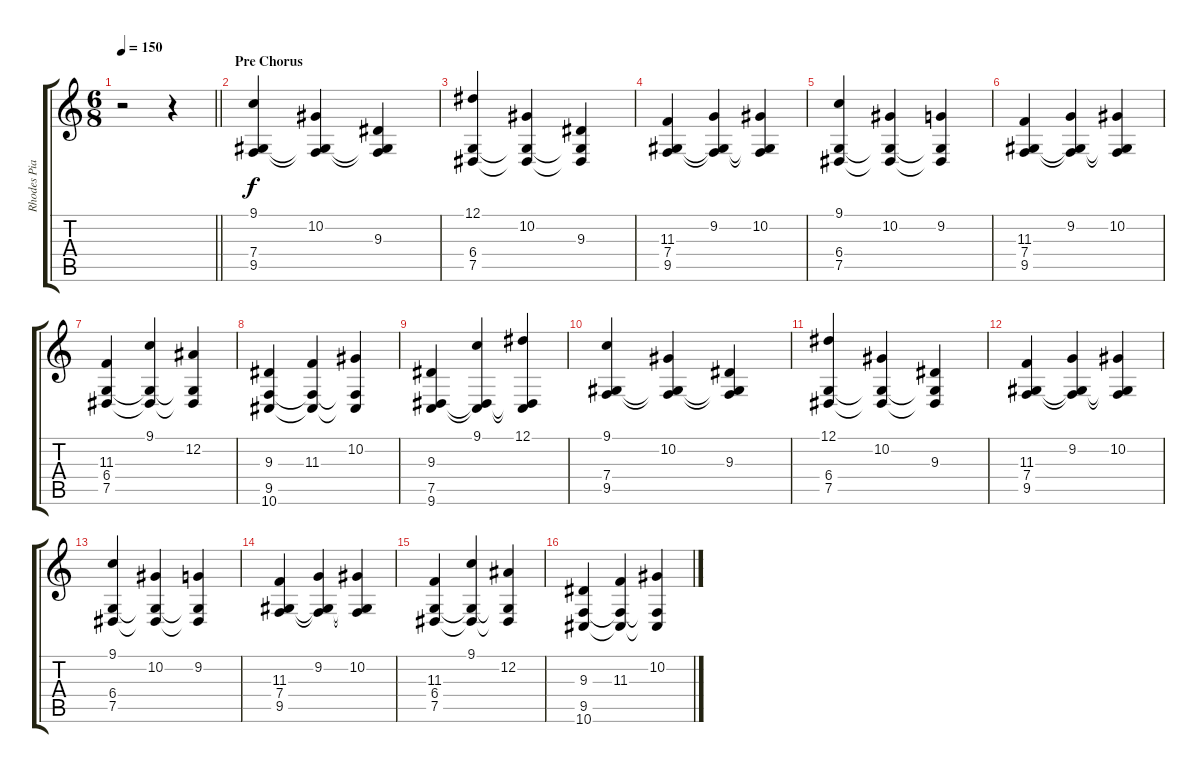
\track ("Rhodes Piano" "Rhodes Pia") {instrument electricpiano1}
\staff {score tabs}
\tuning (Eb4 Bb3 Gb3 Db3 Ab2 Eb2) {hide}
\ts (6 8)
\tempo 150
\clef g2
\barLineRight lightlight
\ks c
r.2{dy f} r.4 |
\section ("" "Pre Chorus")
(9.1 7.4 9.5).4 (10.2 7.4{t} 9.5{t}).4 (9.3 7.4{t} 9.5{t}).4 |
(12.1 6.4 7.5).4 (10.2 6.4{t} 7.5{t}).4 (9.3 6.4{t} 7.5{t}).4 |
(11.3 7.4 9.5).4 (9.2 7.4{t} 9.5{t}).4 (10.2 7.4{t} 9.5{t}).4 |
(9.1 6.4 7.5).4 (10.2 6.4{t} 7.5{t}).4 (9.2 6.4{t} 7.5{t}).4 |
(11.3 7.4 9.5).4 (9.2 7.4{t} 9.5{t}).4 (10.2 7.4{t} 9.5{t}).4 |
(11.3 6.4 7.5).4 (9.1 6.4{t} 7.5{t}).4 (12.2 6.4{t} 7.5{t}).4 |
(9.3 9.5 10.6).4 (11.3 9.5{t} 10.6{t}).4 (10.2 9.5{t} 10.6{t}).4 |
(9.3 7.5 9.6).4 (9.1 7.5{t} 9.6{t}).4 (12.1 7.5{t} 9.6{t}).4 |
(9.1 7.4 9.5).4 (10.2 7.4{t} 9.5{t}).4 (9.3 7.4{t} 9.5{t}).4 |
(12.1 6.4 7.5).4 (10.2 6.4{t} 7.5{t}).4 (9.3 6.4{t} 7.5{t}).4 |
(11.3 7.4 9.5).4 (9.2 7.4{t} 9.5{t}).4 (10.2 7.4{t} 9.5{t}).4 |
(9.1 6.4 7.5).4 (10.2 6.4{t} 7.5{t}).4 (9.2 6.4{t} 7.5{t}).4 |
(11.3 7.4 9.5).4 (9.2 7.4{t} 9.5{t}).4 (10.2 7.4{t} 9.5{t}).4 |
(11.3 6.4 7.5).4 (9.1 6.4{t} 7.5{t}).4 (12.2 6.4{t} 7.5{t}).4 |
(9.3 9.5 10.6).4 (11.3 9.5{t} 10.6{t}).4 (10.2 9.5{t} 10.6{t}).4
